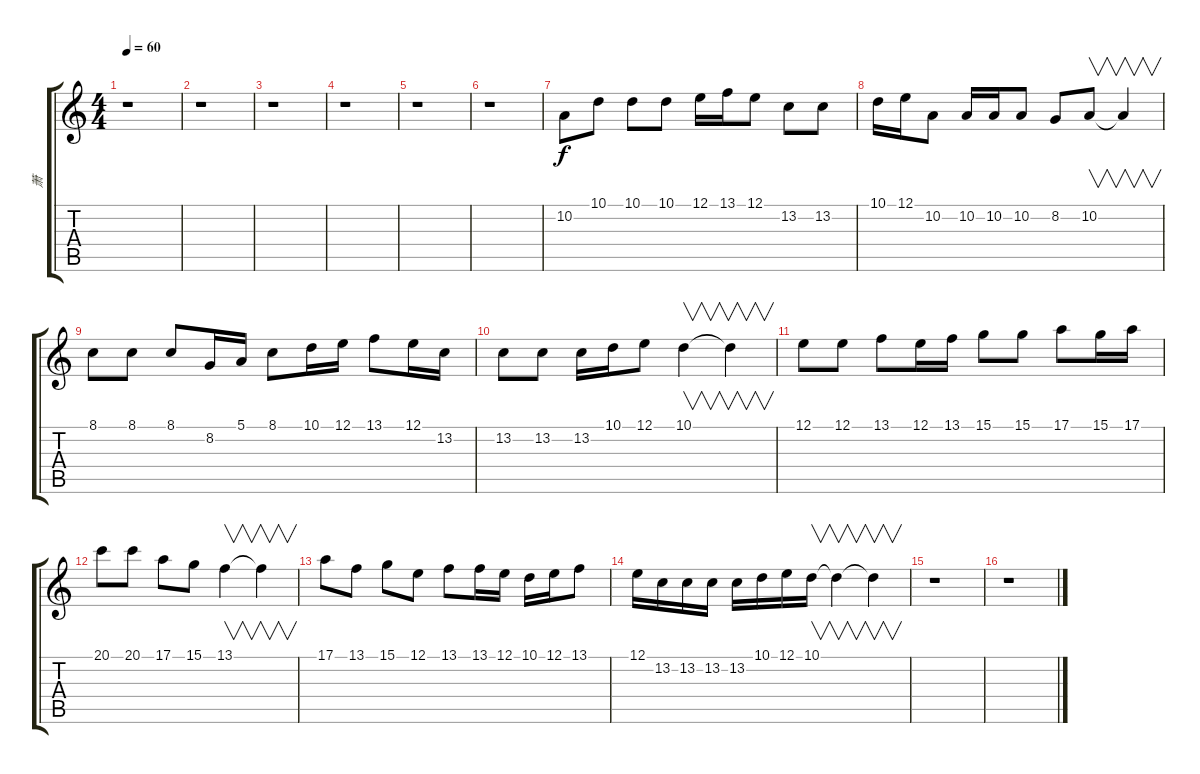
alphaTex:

\track ("萧" "萧") {instrument whistle}
\staff {score tabs}
\tuning (E4 B3 G3 D3 A2 E2) {hide}
\ts (4 4)
\tempo 60
\clef g2
\ks c
r.1{dy f} |
r.1 |
r.1 |
r.1 |
r.1 |
r.1 |
10.2.8 10.1.8 10.1.8 10.1.8 12.1.16 13.1.16 12.1.8 13.2.8 13.2.8 |
10.1.16 12.1.16 10.2.8 10.2.16 10.2.16 10.2.8 8.2.8 10.2.8{v} 10.2{t}.4{v} |
8.1.8 8.1.8 8.1.8 8.2.16 5.1.16 8.1.8 10.1.16 12.1.16 13.1.8 12.1.16 13.2.16 |
13.2.8 13.2.8 13.2.16 10.1.16 12.1.8 10.1.4{v} 10.1{t}.4{v} |
12.1.8 12.1.8 13.1.8 12.1.16 13.1.16 15.1.8 15.1.8 17.1.8 15.1.16 17.1.16 |
20.1.8 20.1.8 17.1.8 15.1.8 13.1.4{v} 13.1{t}.4{v} |
17.1.8 13.1.8 15.1.8 12.1.8 13.1.8 13.1.16 12.1.16 10.1.16 12.1.16 13.1.8 |
12.1.16 13.2.16 13.2.16 13.2.16 13.2.16 10.1.16 12.1.16 10.1.16{v} 10.1{t}.4{v} 10.1{t}.4{v} |
r.1 |
r.1
